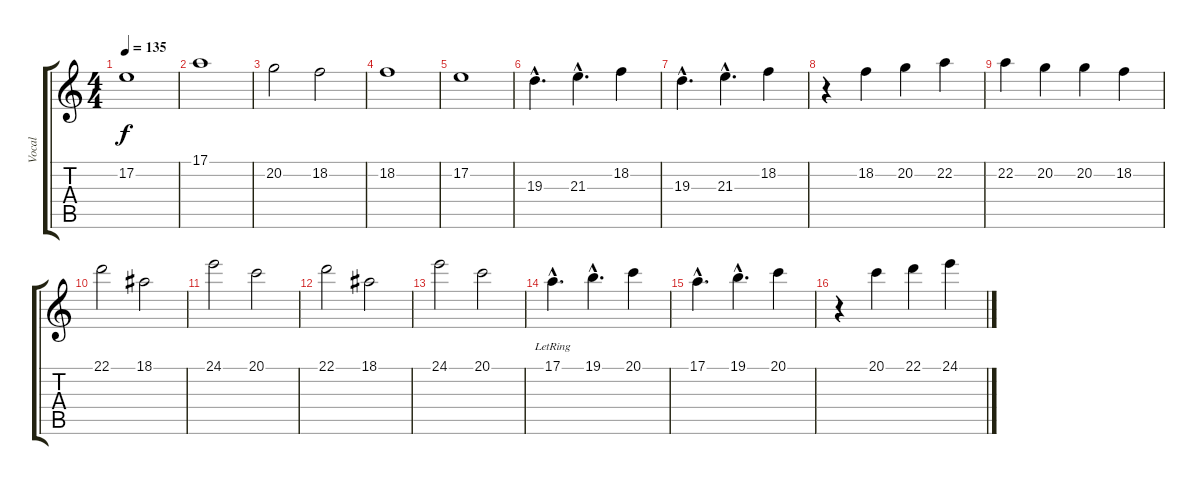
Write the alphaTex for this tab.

\track ("Vocal" "Vocal") {instrument lead2sawtooth}
\staff {score tabs}
\tuning (E4 B3 G3 D3 A2 E2) {hide}
\ts (4 4)
\tempo 135
\clef g2
\ks c
17.2.1{dy f} |
17.1.1 |
20.2.2 18.2.2 |
18.2.1 |
17.2.1 |
19.3{hac}.4{d} 21.3{hac}.4{d} 18.2.4 |
19.3{hac}.4{d} 21.3{hac}.4{d} 18.2.4 |
r.4 18.2.4 20.2.4 22.2.4 |
22.2.4 20.2.4 20.2.4 18.2.4 |
22.1.2 18.1.2 |
24.1.2 20.1.2 |
22.1.2 18.1.2 |
24.1.2 20.1.2 |
17.1{hac lr}.4{d} 19.1{hac}.4{d} 20.1.4 |
17.1{hac}.4{d} 19.1{hac}.4{d} 20.1.4 |
r.4 20.1.4 22.1.4 24.1.4
